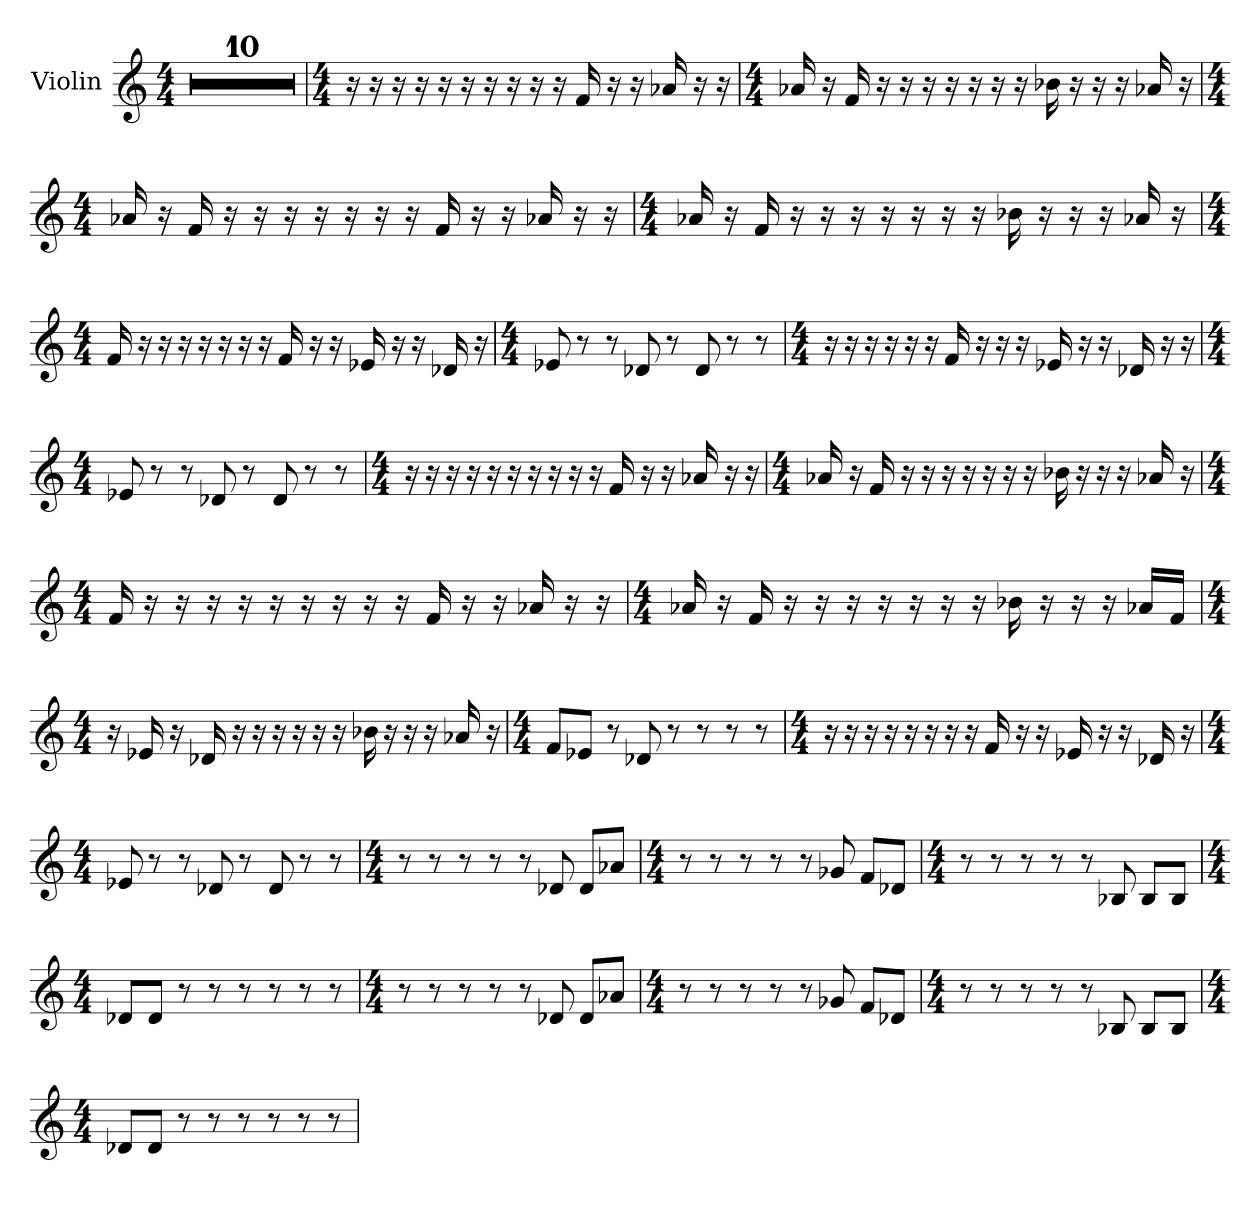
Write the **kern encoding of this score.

**kern
*part1
*staff1
*I"Violin
*I'Vln
*M4/4
=
1r
=
*M4/4
1r
=
*M4/4
1r
=
*M4/4
1r
=
*M4/4
1r
=
*M4/4
1r
=
*M4/4
1r
=
*M4/4
1r
=
*M4/4
1r
=
*M4/4
1r
=
*M4/4
16r
16r
16r
16r
16r
16r
16r
16r
16r
16r
16f
16r
16r
16a-X
16r
16r
=
*M4/4
16a-X
16r
16f
16r
16r
16r
16r
16r
16r
16r
16b-X
16r
16r
16r
16a-X
16r
=
*M4/4
16a-X
16r
16f
16r
16r
16r
16r
16r
16r
16r
16f
16r
16r
16a-X
16r
16r
=
*M4/4
16a-X
16r
16f
16r
16r
16r
16r
16r
16r
16r
16b-X
16r
16r
16r
16a-X
16r
=
*M4/4
16f
16r
16r
16r
16r
16r
16r
16r
16f
16r
16r
16e-X
16r
16r
16d-X
16r
=
*M4/4
8e-X
8r
8r
8d-X
8r
8d-
8r
8r
=
*M4/4
16r
16r
16r
16r
16r
16r
16f
16r
16r
16r
16e-X
16r
16r
16d-X
16r
16r
=
*M4/4
8e-X
8r
8r
8d-X
8r
8d-
8r
8r
=
*M4/4
16r
16r
16r
16r
16r
16r
16r
16r
16r
16r
16f
16r
16r
16a-X
16r
16r
=
*M4/4
16a-X
16r
16f
16r
16r
16r
16r
16r
16r
16r
16b-X
16r
16r
16r
16a-X
16r
=
*M4/4
16f
16r
16r
16r
16r
16r
16r
16r
16r
16r
16f
16r
16r
16a-X
16r
16r
=
*M4/4
16a-X
16r
16f
16r
16r
16r
16r
16r
16r
16r
16b-X
16r
16r
16r
16a-XLL
16fJJ
=
*M4/4
16r
16e-X
16r
16d-X
16r
16r
16r
16r
16r
16r
16b-X
16r
16r
16r
16a-X
16r
=
*M4/4
8fL
8e-XJ
8r
8d-X
8r
8r
8r
8r
=
*M4/4
16r
16r
16r
16r
16r
16r
16r
16r
16f
16r
16r
16e-X
16r
16r
16d-X
16r
=
*M4/4
8e-X
8r
8r
8d-X
8r
8d-
8r
8r
=
*M4/4
8r
8r
8r
8r
8r
8d-X
8d-L
8a-XJ
=
*M4/4
8r
8r
8r
8r
8r
8g-X
8fL
8d-XJ
=
*M4/4
8r
8r
8r
8r
8r
8B-X
8B-L
8B-J
=
*M4/4
8d-XL
8d-J
8r
8r
8r
8r
8r
8r
=
*M4/4
8r
8r
8r
8r
8r
8d-X
8d-L
8a-XJ
=
*M4/4
8r
8r
8r
8r
8r
8g-X
8fL
8d-XJ
=
*M4/4
8r
8r
8r
8r
8r
8B-X
8B-L
8B-J
=
*M4/4
8d-XL
8d-J
8r
8r
8r
8r
8r
8r
=
*-
